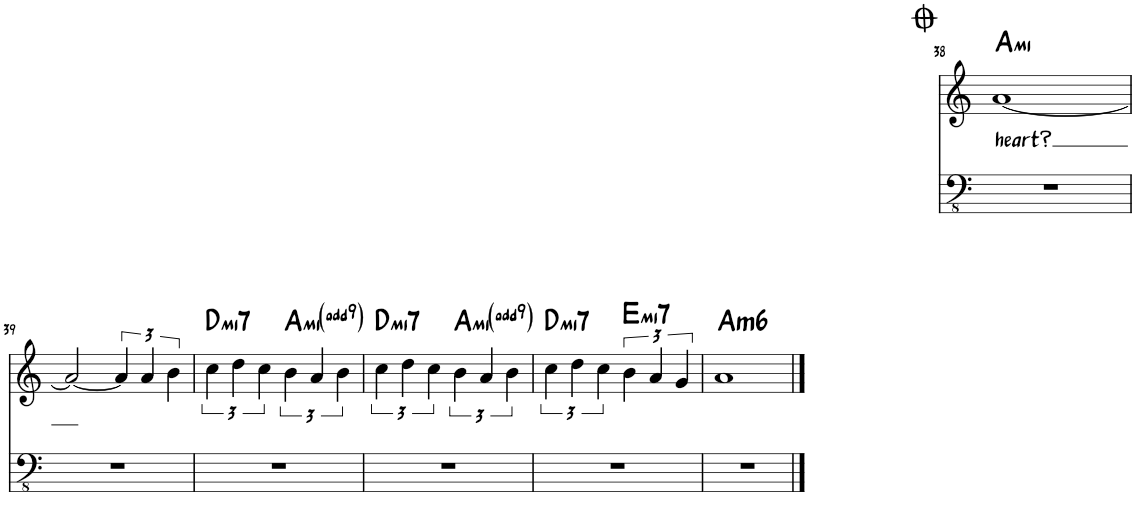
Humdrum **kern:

**kern	**kern	**text	**harte
*part2	*part1	*part1	*part1
*staff2	*staff1	*staff1	*
*I"Acoustic Bass	*I"Piano	*	*
*I'Ac b	*I'Pno	*	*
!!LO:PB:g=z
*clefFv4	*clefG2	*	*
*k[]	*k[]	*	*
*M4/4	*M4/4	*	*
=38	=38	=38	=38
!	!	!LO:LY:b	!LO:H:kt=mi
1r	[1a	heart?	A:min
!!LO:LB:g=z
=39	=39	=39	=39
1r	2a/_	.	.
.	6a/]	.	.
.	6a/	.	.
.	6b\	.	.
=40	=40	=40	=40
!	!	!	!LO:H:kt=mi7
1r	6cc\	.	D:min7
.	6dd\	.	.
.	6cc\	.	.
!	!	!	!LO:H:kt=mi
.	6b\	.	A:min(9)
.	6a/	.	.
.	6b\	.	.
=41	=41	=41	=41
!	!	!	!LO:H:kt=mi7
1r	6cc\	.	D:min7
.	6dd\	.	.
.	6cc\	.	.
!	!	!	!LO:H:kt=mi
.	6b\	.	A:min(9)
.	6a/	.	.
.	6b\	.	.
=42	=42	=42	=42
!	!	!	!LO:H:kt=mi7
1r	6cc\	.	D:min7
.	6dd\	.	.
.	6cc\	.	.
!	!	!	!LO:H:kt=mi7
.	6b\	.	E:min7
.	6a/	.	.
.	6g/	.	.
=43	=43	=43	=43
!	!	!	!LO:H:kt=m6
1r	1a	.	A:min6
==	==	==	==
*-	*-	*-	*-
